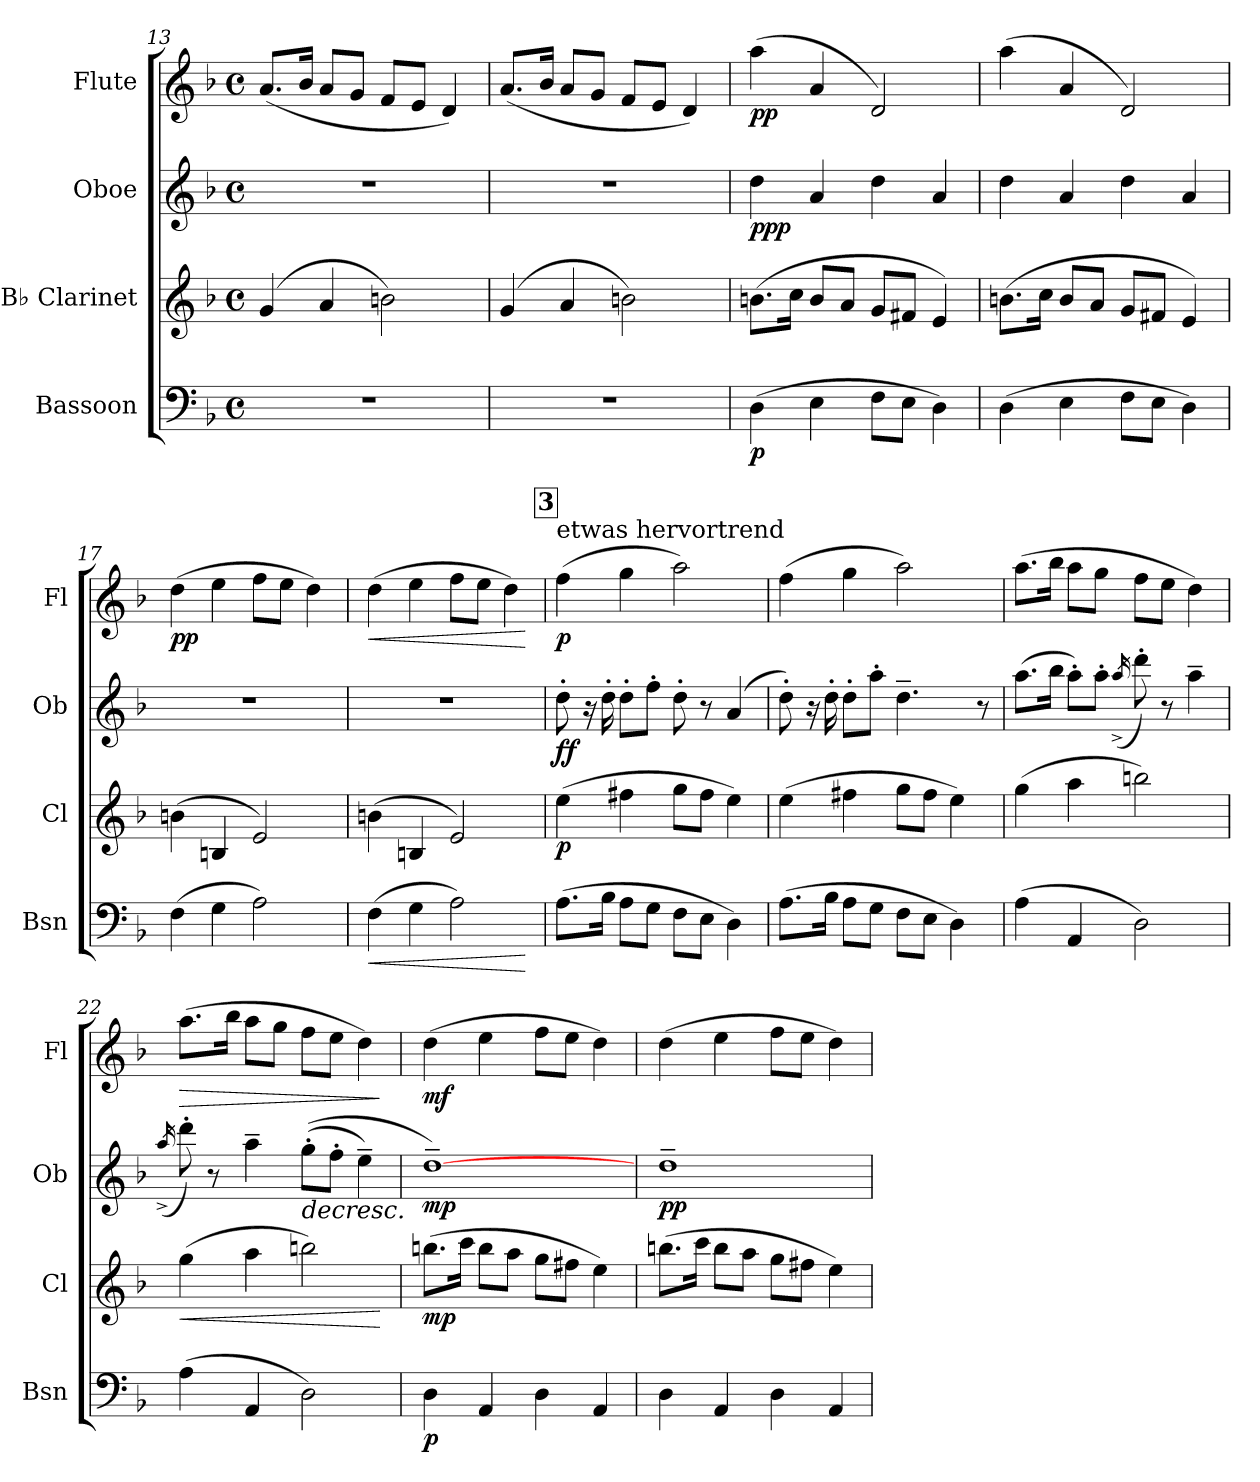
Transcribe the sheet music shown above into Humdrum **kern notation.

**kern	**dynam	**kern	**dynam	**kern	**dynam	**kern	**dynam
*part4	*part4	*part3	*part3	*part2	*part2	*part1	*part1
*staff4	*staff4	*staff3	*staff3	*staff2	*staff2	*staff1	*staff1
*I"Bassoon	*	*I"B♭ Clarinet	*	*I"Oboe	*	*I"Flute	*
*I'Bsn	*	*I'Cl	*	*I'Ob	*	*I'Fl	*
!!LO:PB:g=z
*clefF4	*	*clefG2	*	*clefG2	*	*clefG2	*
*	*	*ITrd1c2	*	*	*	*	*
*k[b-]	*	*k[b-e-a-]	*	*k[b-]	*	*k[b-]	*
*M4/4	*	*M4/4	*	*M4/4	*	*M4/4	*
*met(c)	*	*met(c)	*	*met(c)	*	*met(c)	*
=13	=13	=13	=13	=13	=13	=13	=13
1r	.	(4f/	.	1r	.	(8.a/L	.
.	.	.	.	.	.	16b-/Jk	.
.	.	4g/	.	.	.	8a/L	.
.	.	.	.	.	.	8g/J	.
.	.	2an\)	.	.	.	8f/L	.
.	.	.	.	.	.	8e/J	.
.	.	.	.	.	.	4d/)	.
=14	=14	=14	=14	=14	=14	=14	=14
1r	.	(4f/	.	1r	.	(8.a/L	.
.	.	.	.	.	.	16b-/Jk	.
.	.	4g/	.	.	.	8a/L	.
.	.	.	.	.	.	8g/J	.
.	.	2an\)	.	.	.	8f/L	.
.	.	.	.	.	.	8e/J	.
.	.	.	.	.	.	4d/)	.
=15	=15	=15	=15	=15	=15	=15	=15
!	!LO:DY:b	!	!	!	!LO:DY:b	!	!LO:DY:b
(4D\	p	(8.an\L	.	4dd\	ppp	(4aa\	pp
.	.	16b-\Jk	.	.	.	.	.
4E\	.	8a/L	.	4a/	.	4a/	.
.	.	8g/J	.	.	.	.	.
8F\L	.	8f/L	.	4dd\	.	2d/)	.
8E\J	.	8en/J	.	.	.	.	.
4D\)	.	4d/)	.	4a/	.	.	.
=16	=16	=16	=16	=16	=16	=16	=16
(4D\	.	(8.an\L	.	4dd\	.	(4aa\	.
.	.	16b-\Jk	.	.	.	.	.
4E\	.	8a/L	.	4a/	.	4a/	.
.	.	8g/J	.	.	.	.	.
8F\L	.	8f/L	.	4dd\	.	2d/)	.
8E\J	.	8en/J	.	.	.	.	.
4D\)	.	4d/)	.	4a/	.	.	.
=17	=17	=17	=17	=17	=17	=17	=17
!	!	!	!	!	!	!	!LO:DY:b
(4F\	.	(4an\	.	1r	.	(4dd\	pp
4G\	.	4An/	.	.	.	4ee\	.
2A\)	.	2d/)	.	.	.	8ff\L	.
.	.	.	.	.	.	8ee\J	.
.	.	.	.	.	.	4dd\)	.
=18	=18	=18	=18	=18	=18	=18	=18
!	!LO:HP:b	!	!	!	!	!	!LO:HP:b
(4F\	<	(4an\	.	1r	.	(4dd\	<
4G\	.	4An/	.	.	.	4ee\	.
2A\)	.	2d/)	.	.	.	8ff\L	.
.	.	.	.	.	.	8ee\J	.
.	.	.	.	.	.	4dd\)	.
.	[	.	.	.	.	.	[
!!LO:LB:g=z
!!LO:REH:place=s1:a:B:fs=14:t=3
=19	=19	=19	=19	=19	=19	=19	=19
!	!	!	!	!	!	!LO:TX:a:t=etwas hervortrend	!
!	!	!	!LO:DY:b	!	!LO:DY:b	!	!LO:DY:b
(8.A\L	.	(4dd\	p	8dd'\	ff	(4ff\	p
.	.	.	.	16r	.	.	.
16B-\Jk	.	.	.	16dd'\	.	.	.
8A\L	.	4een\	.	8dd'\L	.	4gg\	.
8G\J	.	.	.	8ff'\J	.	.	.
8F\L	.	8ff\L	.	8dd'\	.	2aa\)	.
8E\J	.	8ee\J	.	8r	.	.	.
4D\)	.	4dd\)	.	(4a/	.	.	.
=20	=20	=20	=20	=20	=20	=20	=20
(8.A\L	.	(4dd\	.	8dd'\)	.	(4ff\	.
.	.	.	.	16r	.	.	.
16B-\Jk	.	.	.	16dd'\	.	.	.
8A\L	.	4een\	.	8dd'\L	.	4gg\	.
8G\J	.	.	.	8aa'\J	.	.	.
8F\L	.	8ff\L	.	4.dd~\	.	2aa\)	.
8E\J	.	8ee\J	.	.	.	.	.
4D\)	.	4dd\)	.	.	.	.	.
.	.	.	.	8r	.	.	.
=21	=21	=21	=21	=21	=21	=21	=21
(4A\	.	(4ff\	.	(8.aa\L	.	(8.aa\L	.
.	.	.	.	16bb-\Jk	.	16bb-\Jk	.
4AA/	.	4gg\	.	8aa'\L)	.	8aa\L	.
.	.	.	.	8aa'\J	.	8gg\J	.
.	.	.	.	(16qaa^/	.	.	.
2D\)	.	2aan\)	.	8ddd'\)	.	8ff\L	.
.	.	.	.	8r	.	8ee\J	.
.	.	.	.	4aa~\	.	4dd\)	.
=22	=22	=22	=22	=22	=22	=22	=22
.	.	.	.	(16qaa^/	.	.	.
!	!	!	!LO:HP:b	!	!	!	!LO:HP:b
(4A\	.	(4ff\	<	8ddd'\)	.	(8.aa\L	>
.	.	.	.	8r	.	.	.
.	.	.	.	.	.	16bb-\Jk	.
4AA/	.	4gg\	.	4aa~\	.	8aa\L	.
.	.	.	.	.	.	8gg\J	.
!	!	!	!	!	!LO:HP:b	!	!
2D\)	.	2aan\)	.	((8gg'\L	>	8ff\L	.
.	.	.	.	8ff'\J	.	8ee\J	.
.	.	.	.	4ee~\)	.	4dd\)	.
.	.	.	[	.	.	.	]
=23	=23	=23	=23	=23	=23	=23	=23
!	!LO:DY:b	!	!LO:DY:b	!	!LO:DY:b	!	!LO:DY:b
4D\	p	(8.aan\L	mp	[1dd~)	mp	(4dd\	mf
.	.	16bb-\Jk	.	.	.	.	.
4AA/	.	8aa\L	.	.	.	4ee\	.
.	.	8gg\J	.	.	.	.	.
4D\	.	8ff\L	.	.	.	8ff\L	.
.	.	8een\J	.	.	.	8ee\J	.
4AA/	.	4dd\)	.	.	.	4dd\)	.
.	.	.	.	.	]	.	.
!!LO:LB:g=z
=24	=24	=24	=24	=24	=24	=24	=24
!	!	!	!	!	!LO:DY:b	!	!
4D\	.	(8.aan\L	.	1dd~	pp	(4dd\	.
.	.	16bb-\Jk	.	.	.	.	.
4AA/	.	8aa\L	.	.	.	4ee\	.
.	.	8gg\J	.	.	.	.	.
4D\	.	8ff\L	.	.	.	8ff\L	.
.	.	8een\J	.	.	.	8ee\J	.
4AA/	.	4dd\)	.	.	.	4dd\)	.
=	=	=	=	=	=	=	=
*-	*-	*-	*-	*-	*-	*-	*-
